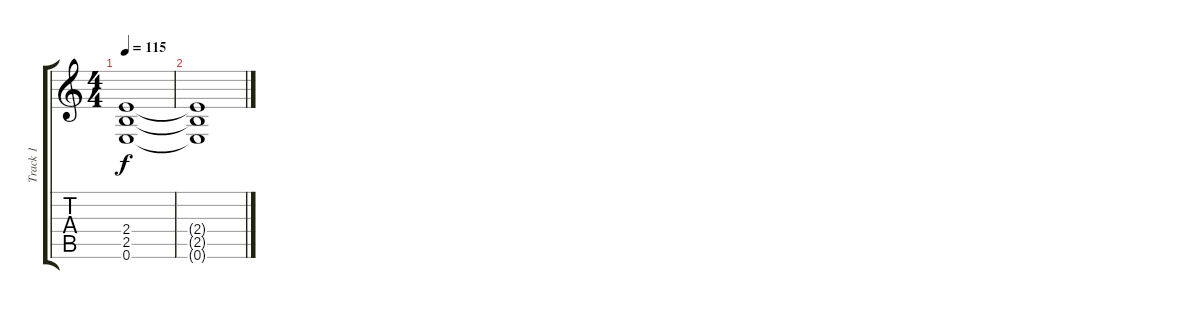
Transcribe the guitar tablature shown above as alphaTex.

\track ("Track 1" "Track 1") {instrument distortionguitar}
\staff {score tabs}
\tuning (E4 B3 G3 D3 A2 E2) {hide}
\ts (4 4)
\tempo 115
\clef g2
\ks c
(2.4{t} 2.5{t} 0.6{t}).1{dy f} |
(2.4{t} 2.5{t} 0.6{t}).1
